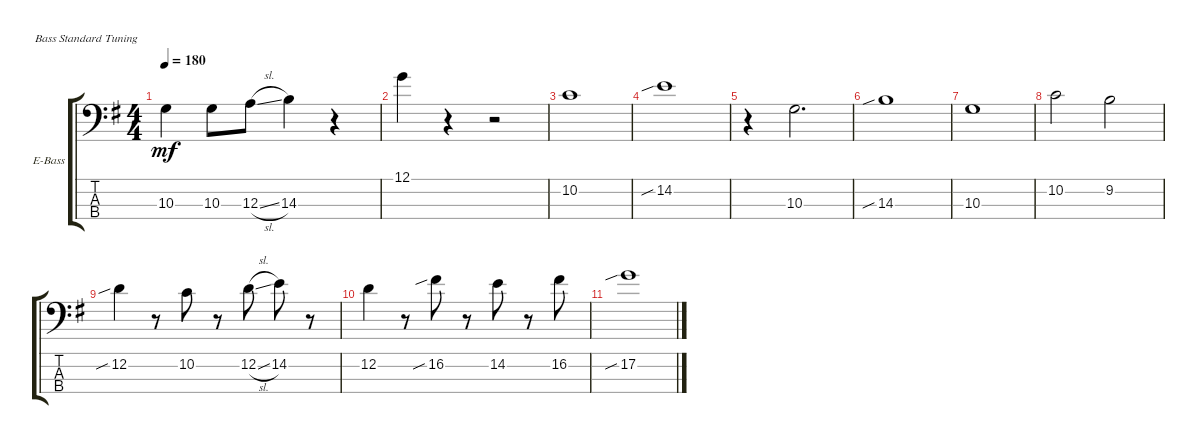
\defaultSystemsLayout 4
\bracketExtendMode groupsimilarinstruments
\firstSystemTrackNameOrientation horizontal
\otherSystemsTrackNameOrientation horizontal
\track ("Electric Bass" "E-Bass") {instrument electricbassfinger}
\staff {score tabs}
\tuning (G2 D2 A1 E1)
\ts (4 4)
\tempo 180
\clef f4
\ks g
10.3.4{dy mf} 10.3.8 12.3{sl}.8 14.3.4 r.4 |
12.1.4 r.4 r.2 |
10.2.1 |
14.2{sib}.1 |
r.4 10.3.2{d} |
14.3{sib}.1 |
10.3.1 |
10.2.2 9.2.2 |
12.2{sib}.4 r.8 10.2.8 r.8 12.2{sl}.8 14.2.8 r.8 |
12.2.4 r.8 16.2{sib}.8 r.8 14.2.8 r.8 16.2.8 |
17.2{sib}.1
